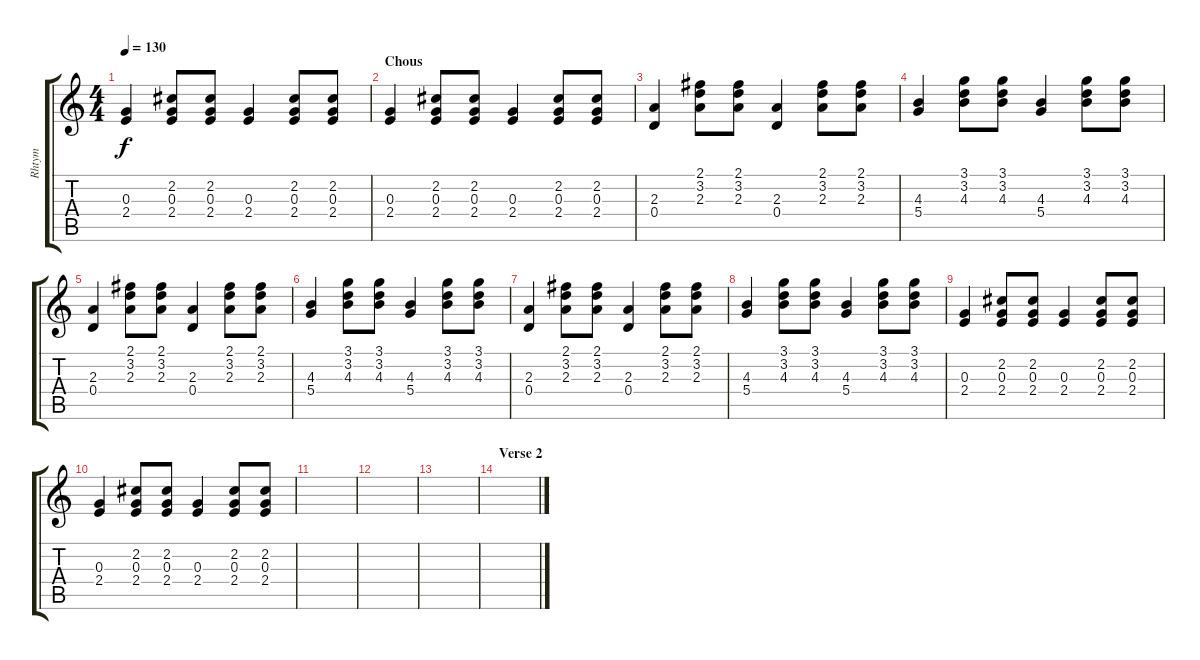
\track ("Rhtym" "Rhtym") {instrument acousticguitarsteel}
\staff {score tabs}
\tuning (E4 B3 G3 D3 A2 E2) {hide}
\ts (4 4)
\tempo 130
\clef g2
\ks c
(0.3 2.4).4{dy f} (2.2 0.3 2.4).8 (2.2 0.3 2.4).8 (0.3 2.4).4 (2.2 0.3 2.4).8 (2.2 0.3 2.4).8 |
\section ("" "Chous")
(0.3 2.4).4 (2.2 0.3 2.4).8 (2.2 0.3 2.4).8 (0.3 2.4).4 (2.2 0.3 2.4).8 (2.2 0.3 2.4).8 |
(2.3 0.4).4 (2.1 3.2 2.3).8 (2.1 3.2 2.3).8 (2.3 0.4).4 (2.1 3.2 2.3).8 (2.1 3.2 2.3).8 |
(4.3 5.4).4 (3.1 3.2 4.3).8 (3.1 3.2 4.3).8 (4.3 5.4).4 (3.1 3.2 4.3).8 (3.1 3.2 4.3).8 |
(2.3 0.4).4 (2.1 3.2 2.3).8 (2.1 3.2 2.3).8 (2.3 0.4).4 (2.1 3.2 2.3).8 (2.1 3.2 2.3).8 |
(4.3 5.4).4 (3.1 3.2 4.3).8 (3.1 3.2 4.3).8 (4.3 5.4).4 (3.1 3.2 4.3).8 (3.1 3.2 4.3).8 |
(2.3 0.4).4 (2.1 3.2 2.3).8 (2.1 3.2 2.3).8 (2.3 0.4).4 (2.1 3.2 2.3).8 (2.1 3.2 2.3).8 |
(4.3 5.4).4 (3.1 3.2 4.3).8 (3.1 3.2 4.3).8 (4.3 5.4).4 (3.1 3.2 4.3).8 (3.1 3.2 4.3).8 |
(0.3 2.4).4 (2.2 0.3 2.4).8 (2.2 0.3 2.4).8 (0.3 2.4).4 (2.2 0.3 2.4).8 (2.2 0.3 2.4).8 |
(0.3 2.4).4 (2.2 0.3 2.4).8 (2.2 0.3 2.4).8 (0.3 2.4).4 (2.2 0.3 2.4).8 (2.2 0.3 2.4).8 |
|
|
|
\section ("" "Verse 2")
